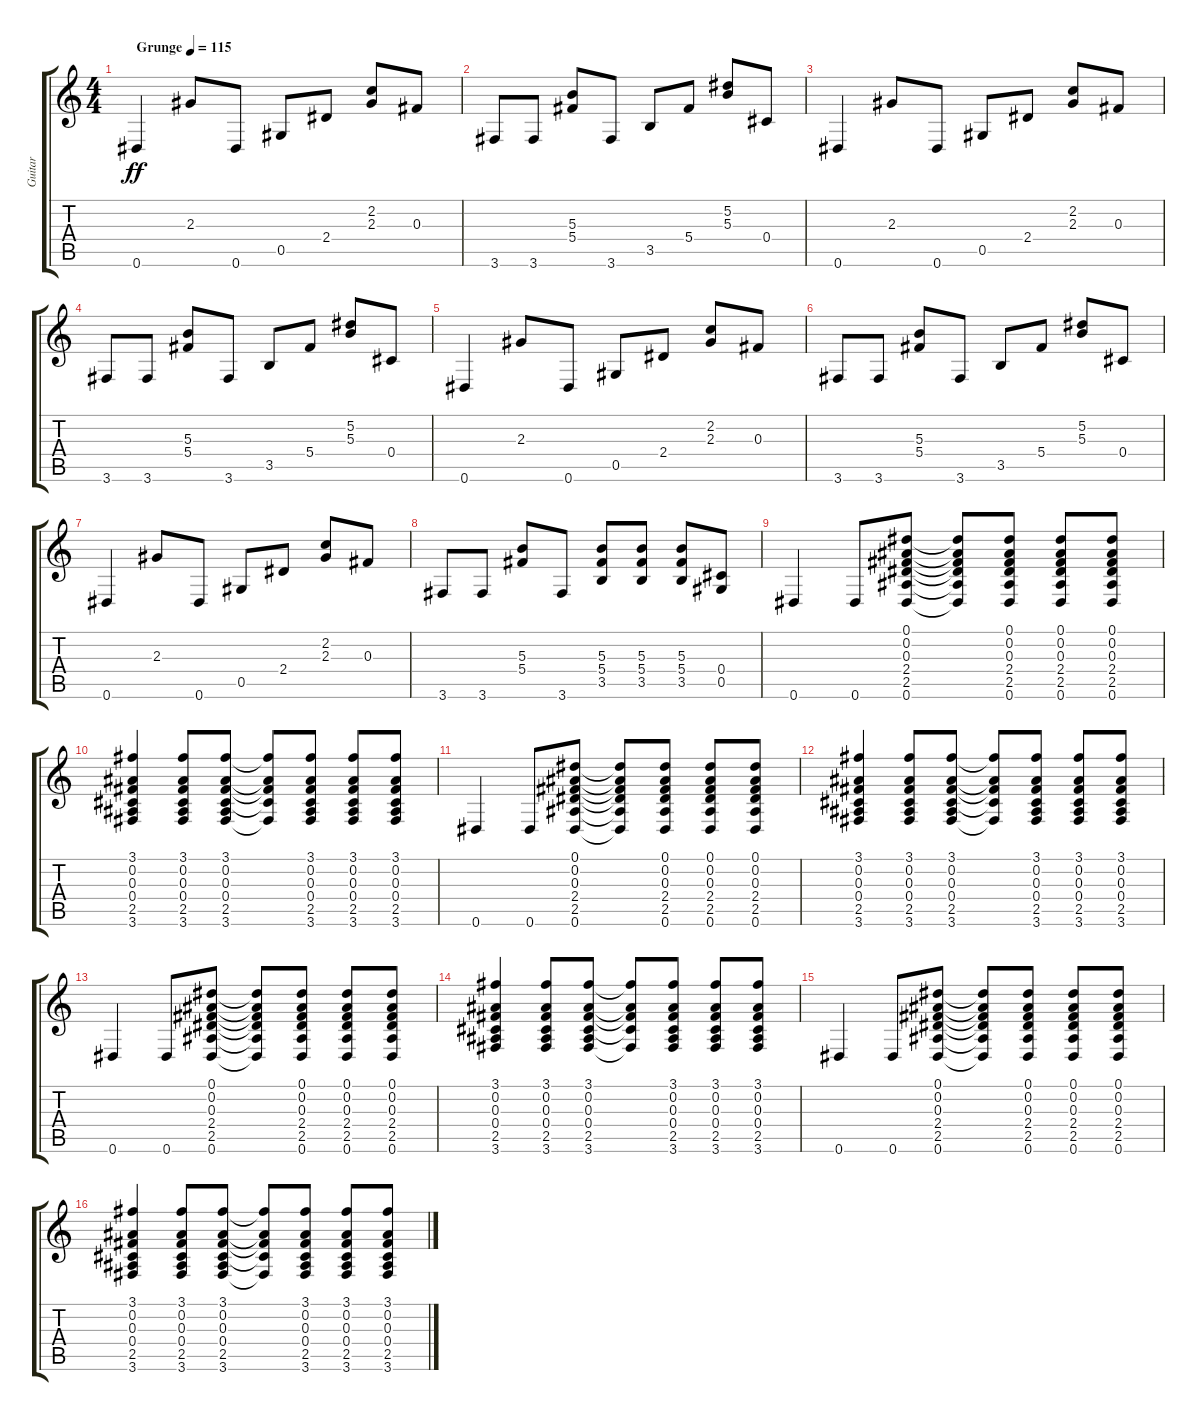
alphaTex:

\track ("Guitar" "Guitar") {instrument electricguitarclean}
\staff {score tabs}
\tuning (Eb4 Bb3 Gb3 Db3 Ab2 Eb2) {hide}
\ts (4 4)
\tempo (115 "Grunge")
\clef g2
\ks c
0.6.4{dy ff instrument electricguitarclean} 2.3.8 0.6.8 0.5.8 2.4.8 (2.2 2.3).8 0.3.8 |
3.6.8 3.6.8 (5.3 5.4).8 3.6.8 3.5.8 5.4.8 (5.2 5.3).8 0.4.8 |
0.6.4 2.3.8 0.6.8 0.5.8 2.4.8 (2.2 2.3).8 0.3.8 |
3.6.8 3.6.8 (5.3 5.4).8 3.6.8 3.5.8 5.4.8 (5.2 5.3).8 0.4.8 |
0.6.4 2.3.8 0.6.8 0.5.8 2.4.8 (2.2 2.3).8 0.3.8 |
3.6.8 3.6.8 (5.3 5.4).8 3.6.8 3.5.8 5.4.8 (5.2 5.3).8 0.4.8 |
0.6.4 2.3.8 0.6.8 0.5.8 2.4.8 (2.2 2.3).8 0.3.8 |
3.6.8 3.6.8 (5.3 5.4).8 3.6.8 (5.3 5.4 3.5).8 (5.3 5.4 3.5).8 (5.3 5.4 3.5).8 (0.4 0.5).8 |
0.6.4 0.6.8 (0.1 0.2 0.3 2.4 2.5 0.6).8 (0.1{t} 0.2{t} 0.3{t} 2.4{t} 2.5{t} 0.6{t}).8 (0.1 0.2 0.3 2.4 2.5 0.6).8 (0.1 0.2 0.3 2.4 2.5 0.6).8 (0.1 0.2 0.3 2.4 2.5 0.6).8 |
(3.1 0.2 0.3 0.4 2.5 3.6).4 (3.1 0.2 0.3 0.4 2.5 3.6).8 (3.1 0.2 0.3 0.4 2.5 3.6).8 (3.1{t} 0.2{t} 0.3{t} 0.4{t} 3.6{t}).8 (3.1 0.2 0.3 0.4 2.5 3.6).8 (3.1 0.2 0.3 0.4 2.5 3.6).8 (3.1 0.2 0.3 0.4 2.5 3.6).8 |
0.6.4 0.6.8 (0.1 0.2 0.3 2.4 2.5 0.6).8 (0.1{t} 0.2{t} 0.3{t} 2.4{t} 2.5{t} 0.6{t}).8 (0.1 0.2 0.3 2.4 2.5 0.6).8 (0.1 0.2 0.3 2.4 2.5 0.6).8 (0.1 0.2 0.3 2.4 2.5 0.6).8 |
(3.1 0.2 0.3 0.4 2.5 3.6).4 (3.1 0.2 0.3 0.4 2.5 3.6).8 (3.1 0.2 0.3 0.4 2.5 3.6).8 (3.1{t} 0.2{t} 0.3{t} 0.4{t} 3.6{t}).8 (3.1 0.2 0.3 0.4 2.5 3.6).8 (3.1 0.2 0.3 0.4 2.5 3.6).8 (3.1 0.2 0.3 0.4 2.5 3.6).8 |
0.6.4 0.6.8 (0.1 0.2 0.3 2.4 2.5 0.6).8 (0.1{t} 0.2{t} 0.3{t} 2.4{t} 2.5{t} 0.6{t}).8 (0.1 0.2 0.3 2.4 2.5 0.6).8 (0.1 0.2 0.3 2.4 2.5 0.6).8 (0.1 0.2 0.3 2.4 2.5 0.6).8 |
(3.1 0.2 0.3 0.4 2.5 3.6).4 (3.1 0.2 0.3 0.4 2.5 3.6).8 (3.1 0.2 0.3 0.4 2.5 3.6).8 (3.1{t} 0.2{t} 0.3{t} 0.4{t} 3.6{t}).8 (3.1 0.2 0.3 0.4 2.5 3.6).8 (3.1 0.2 0.3 0.4 2.5 3.6).8 (3.1 0.2 0.3 0.4 2.5 3.6).8 |
0.6.4 0.6.8 (0.1 0.2 0.3 2.4 2.5 0.6).8 (0.1{t} 0.2{t} 0.3{t} 2.4{t} 2.5{t} 0.6{t}).8 (0.1 0.2 0.3 2.4 2.5 0.6).8 (0.1 0.2 0.3 2.4 2.5 0.6).8 (0.1 0.2 0.3 2.4 2.5 0.6).8 |
(3.1 0.2 0.3 0.4 2.5 3.6).4 (3.1 0.2 0.3 0.4 2.5 3.6).8 (3.1 0.2 0.3 0.4 2.5 3.6).8 (3.1{t} 0.2{t} 0.3{t} 0.4{t} 3.6{t}).8 (3.1 0.2 0.3 0.4 2.5 3.6).8 (3.1 0.2 0.3 0.4 2.5 3.6).8 (3.1 0.2 0.3 0.4 2.5 3.6).8
